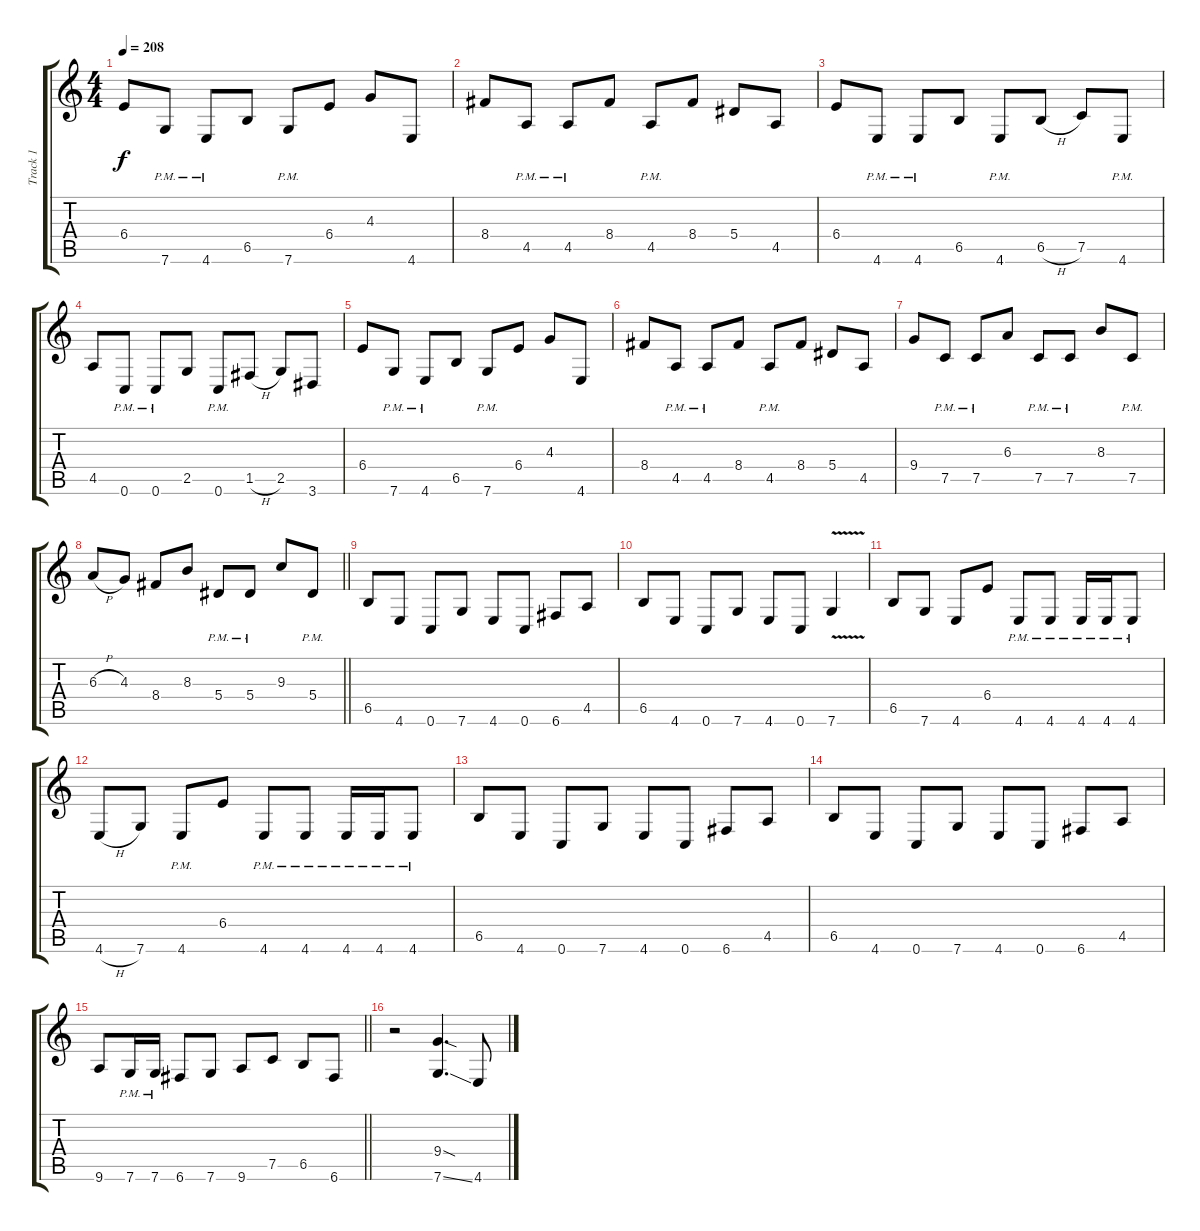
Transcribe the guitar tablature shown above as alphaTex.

\track ("Track 1" "Track 1") {instrument distortionguitar}
\staff {score tabs}
\tuning (C4 G3 Eb3 Bb2 F2 C2) {hide}
\ts (4 4)
\tempo 208
\clef g2
\ks c
6.4.8{dy f} 7.6{pm}.8 4.6{pm}.8 6.5.8 7.6{pm}.8 6.4.8 4.3.8 4.6.8 |
8.4.8 4.5{pm}.8 4.5{pm}.8 8.4.8 4.5{pm}.8 8.4.8 5.4.8 4.5.8 |
6.4.8 4.6{pm}.8 4.6{pm}.8 6.5.8 4.6{pm}.8 6.5{h}.8 7.5.8 4.6{pm}.8 |
4.5.8 0.6{pm}.8 0.6{pm}.8 2.5.8 0.6{pm}.8 1.5{h}.8 2.5.8 3.6.8 |
6.4.8 7.6{pm}.8 4.6{pm}.8 6.5.8 7.6{pm}.8 6.4.8 4.3.8 4.6.8 |
8.4.8 4.5{pm}.8 4.5{pm}.8 8.4.8 4.5{pm}.8 8.4.8 5.4.8 4.5.8 |
9.4.8 7.5{pm}.8 7.5{pm}.8 6.3.8 7.5{pm}.8 7.5{pm}.8 8.3.8 7.5{pm}.8 |
\barLineRight lightlight
6.3{h}.8 4.3.8 8.4.8 8.3.8 5.4{pm}.8 5.4{pm}.8 9.3.8 5.4{pm}.8 |
6.5.8 4.6.8 0.6.8 7.6.8 4.6.8 0.6.8 6.6.8 4.5.8 |
6.5.8 4.6.8 0.6.8 7.6.8 4.6.8 0.6.8 7.6{v}.4 |
6.5.8 7.6.8 4.6.8 6.4.8 4.6{pm}.8 4.6{pm}.8 4.6{pm}.16 4.6{pm}.16 4.6{pm}.8 |
4.6{h}.8 7.6.8 4.6{pm}.8 6.4.8 4.6{pm}.8 4.6{pm}.8 4.6{pm}.16 4.6{pm}.16 4.6{pm}.8 |
6.5.8 4.6.8 0.6.8 7.6.8 4.6.8 0.6.8 6.6.8 4.5.8 |
6.5.8 4.6.8 0.6.8 7.6.8 4.6.8 0.6.8 6.6.8 4.5.8 |
\barLineRight lightlight
9.6.8 7.6{pm}.16 7.6{pm}.16 6.6.8 7.6.8 9.6.8 7.5.8 6.5.8 6.6.8 |
r.2 (9.4{sod} 7.6{ss}).4{d} 4.6.8
